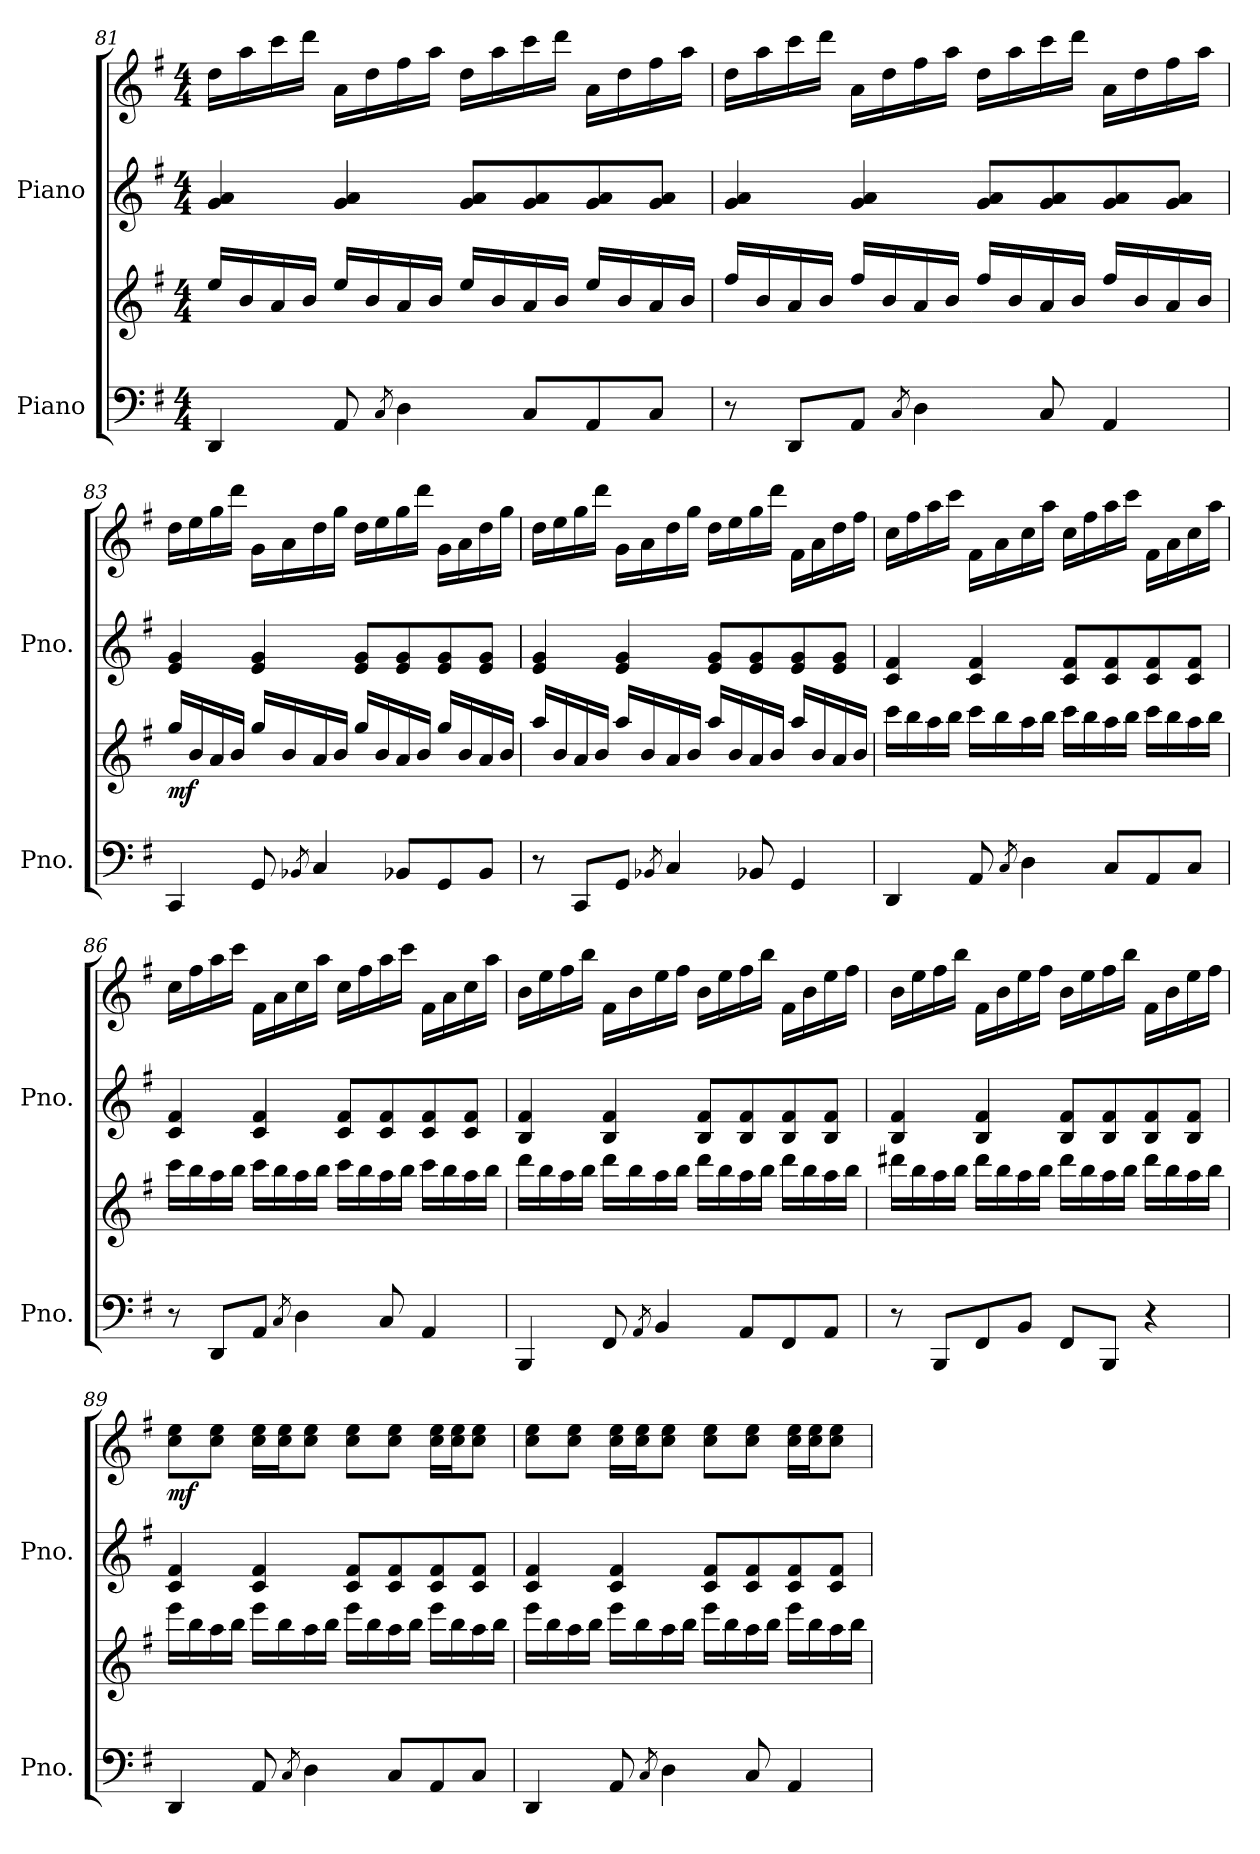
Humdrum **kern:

**kern	**kern	**dynam	**kern	**kern	**dynam
*part2	*part2	*part2	*part1	*part1	*part1
*staff4	*staff3	*staff3/4	*staff2	*staff1	*staff1/2
*I"Piano	*	*	*I"Piano	*	*
*I'Pno.	*	*	*I'Pno.	*	*
!!LO:PB:g=z
*clefF4	*clefG2	*	*clefG2	*clefG2	*
*k[f#]	*k[f#]	*	*k[f#]	*k[f#]	*
*M4/4	*M4/4	*	*M4/4	*M4/4	*
=81	=81	=81	=81	=81	=81
!	!	!LO:DY:b=2	!	!	!
!	!	!LO:DY:n=1:b	!	!	!
4DD/	16ee/LL	mf mp	4g/ 4a/	16dd\LL	.
.	16b/	.	.	16aa\	.
.	16a/	.	.	16ccc\	.
.	16b/JJ	.	.	16ddd\JJ	.
8AA/	16ee/LL	.	4g/ 4a/	16a\LL	.
.	16b/	.	.	16dd\	.
8qC/	.	.	.	.	.
4D\	16a/	.	.	16ff#\	.
.	16b/JJ	.	.	16aa\JJ	.
.	16ee/LL	.	8g/ 8a/L	16dd\LL	.
.	16b/	.	.	16aa\	.
8C/L	16a/	.	8g/ 8a/	16ccc\	.
.	16b/JJ	.	.	16ddd\JJ	.
8AA/	16ee/LL	.	8g/ 8a/	16a\LL	.
.	16b/	.	.	16dd\	.
8C/J	16a/	.	8g/ 8a/J	16ff#\	.
.	16b/JJ	.	.	16aa\JJ	.
=82	=82	=82	=82	=82	=82
8r	16ff#/LL	.	4g/ 4a/	16dd\LL	.
.	16b/	.	.	16aa\	.
8DD/L	16a/	.	.	16ccc\	.
.	16b/JJ	.	.	16ddd\JJ	.
8AA/J	16ff#/LL	.	4g/ 4a/	16a\LL	.
.	16b/	.	.	16dd\	.
8qC/	.	.	.	.	.
4D\	16a/	.	.	16ff#\	.
.	16b/JJ	.	.	16aa\JJ	.
.	16ff#/LL	.	8g/ 8a/L	16dd\LL	.
.	16b/	.	.	16aa\	.
8C/	16a/	.	8g/ 8a/	16ccc\	.
.	16b/JJ	.	.	16ddd\JJ	.
4AA/	16ff#/LL	.	8g/ 8a/	16a\LL	.
.	16b/	.	.	16dd\	.
.	16a/	.	8g/ 8a/J	16ff#\	.
.	16b/JJ	.	.	16aa\JJ	.
!!LO:LB:g=z
=83	=83	=83	=83	=83	=83
!	!	!LO:DY:b	!	!	!
4CC/	16gg/LL	mf	4e/ 4g/	16dd\LL	.
.	16b/	.	.	16ee\	.
.	16a/	.	.	16gg\	.
.	16b/JJ	.	.	16ddd\JJ	.
8GG/	16gg/LL	.	4e/ 4g/	16g\LL	.
.	16b/	.	.	16a\	.
8qBB-X/	.	.	.	.	.
4C/	16a/	.	.	16dd\	.
.	16b/JJ	.	.	16gg\JJ	.
.	16gg/LL	.	8e/ 8g/L	16dd\LL	.
.	16b/	.	.	16ee\	.
8BB-/L	16a/	.	8e/ 8g/	16gg\	.
.	16b/JJ	.	.	16ddd\JJ	.
8GG/	16gg/LL	.	8e/ 8g/	16g\LL	.
.	16b/	.	.	16a\	.
8BB-/J	16a/	.	8e/ 8g/J	16dd\	.
.	16b/JJ	.	.	16gg\JJ	.
=84	=84	=84	=84	=84	=84
8r	16aa/LL	.	4e/ 4g/	16dd\LL	.
.	16b/	.	.	16ee\	.
8CC/L	16a/	.	.	16gg\	.
.	16b/JJ	.	.	16ddd\JJ	.
8GG/J	16aa/LL	.	4e/ 4g/	16g\LL	.
.	16b/	.	.	16a\	.
8qBB-X/	.	.	.	.	.
4C/	16a/	.	.	16dd\	.
.	16b/JJ	.	.	16gg\JJ	.
.	16aa/LL	.	8e/ 8g/L	16dd\LL	.
.	16b/	.	.	16ee\	.
8BB-/	16a/	.	8e/ 8g/	16gg\	.
.	16b/JJ	.	.	16ddd\JJ	.
4GG/	16aa/LL	.	8e/ 8g/	16f#\LL	.
.	16b/	.	.	16a\	.
.	16a/	.	8e/ 8g/J	16dd\	.
.	16b/JJ	.	.	16ff#\JJ	.
!!LO:LB:g=z
=85	=85	=85	=85	=85	=85
4DD/	16ccc\LL	.	4c/ 4f#/	16cc\LL	.
.	16bb\	.	.	16ff#\	.
.	16aa\	.	.	16aa\	.
.	16bb\JJ	.	.	16ccc\JJ	.
8AA/	16ccc\LL	.	4c/ 4f#/	16f#\LL	.
.	16bb\	.	.	16a\	.
8qC/	.	.	.	.	.
4D\	16aa\	.	.	16cc\	.
.	16bb\JJ	.	.	16aa\JJ	.
.	16ccc\LL	.	8c/ 8f#/L	16cc\LL	.
.	16bb\	.	.	16ff#\	.
8C/L	16aa\	.	8c/ 8f#/	16aa\	.
.	16bb\JJ	.	.	16ccc\JJ	.
8AA/	16ccc\LL	.	8c/ 8f#/	16f#\LL	.
.	16bb\	.	.	16a\	.
8C/J	16aa\	.	8c/ 8f#/J	16cc\	.
.	16bb\JJ	.	.	16aa\JJ	.
=86	=86	=86	=86	=86	=86
8r	16ccc\LL	.	4c/ 4f#/	16cc\LL	.
.	16bb\	.	.	16ff#\	.
8DD/L	16aa\	.	.	16aa\	.
.	16bb\JJ	.	.	16ccc\JJ	.
8AA/J	16ccc\LL	.	4c/ 4f#/	16f#\LL	.
.	16bb\	.	.	16a\	.
8qC/	.	.	.	.	.
4D\	16aa\	.	.	16cc\	.
.	16bb\JJ	.	.	16aa\JJ	.
.	16ccc\LL	.	8c/ 8f#/L	16cc\LL	.
.	16bb\	.	.	16ff#\	.
8C/	16aa\	.	8c/ 8f#/	16aa\	.
.	16bb\JJ	.	.	16ccc\JJ	.
4AA/	16ccc\LL	.	8c/ 8f#/	16f#\LL	.
.	16bb\	.	.	16a\	.
.	16aa\	.	8c/ 8f#/J	16cc\	.
.	16bb\JJ	.	.	16aa\JJ	.
!!LO:PB:g=z
=87	=87	=87	=87	=87	=87
4BBB/	16ddd\LL	.	4B/ 4f#/	16b\LL	.
.	16bb\	.	.	16ee\	.
.	16aa\	.	.	16ff#\	.
.	16bb\JJ	.	.	16bb\JJ	.
8FF#/	16ddd\LL	.	4B/ 4f#/	16f#\LL	.
.	16bb\	.	.	16b\	.
8qAA/	.	.	.	.	.
4BB/	16aa\	.	.	16ee\	.
.	16bb\JJ	.	.	16ff#\JJ	.
.	16ddd\LL	.	8B/ 8f#/L	16b\LL	.
.	16bb\	.	.	16ee\	.
8AA/L	16aa\	.	8B/ 8f#/	16ff#\	.
.	16bb\JJ	.	.	16bb\JJ	.
8FF#/	16ddd\LL	.	8B/ 8f#/	16f#\LL	.
.	16bb\	.	.	16b\	.
8AA/J	16aa\	.	8B/ 8f#/J	16ee\	.
.	16bb\JJ	.	.	16ff#\JJ	.
=88	=88	=88	=88	=88	=88
8r	16ddd#X\LL	.	4B/ 4f#/	16b\LL	.
.	16bb\	.	.	16ee\	.
8BBB/L	16aa\	.	.	16ff#\	.
.	16bb\JJ	.	.	16bb\JJ	.
8FF#/	16ddd#\LL	.	4B/ 4f#/	16f#\LL	.
.	16bb\	.	.	16b\	.
8BB/J	16aa\	.	.	16ee\	.
.	16bb\JJ	.	.	16ff#\JJ	.
8FF#/L	16ddd#\LL	.	8B/ 8f#/L	16b\LL	.
.	16bb\	.	.	16ee\	.
8BBB/J	16aa\	.	8B/ 8f#/	16ff#\	.
.	16bb\JJ	.	.	16bb\JJ	.
4r	16ddd#\LL	.	8B/ 8f#/	16f#\LL	.
.	16bb\	.	.	16b\	.
.	16aa\	.	8B/ 8f#/J	16ee\	.
.	16bb\JJ	.	.	16ff#\JJ	.
!!LO:LB:g=z
=89	=89	=89	=89	=89	=89
!	!	!	!	!	!LO:DY:b
4DD/	16eee\LL	.	4c/ 4f#/	8cc\ 8ee\L	mf
.	16bb\	.	.	.	.
.	16aa\	.	.	8cc\ 8ee\J	.
.	16bb\JJ	.	.	.	.
8AA/	16eee\LL	.	4c/ 4f#/	16cc\ 16ee\LL	.
.	16bb\	.	.	16cc\ 16ee\J	.
8qC/	.	.	.	.	.
4D\	16aa\	.	.	8cc\ 8ee\J	.
.	16bb\JJ	.	.	.	.
.	16eee\LL	.	8c/ 8f#/L	8cc\ 8ee\L	.
.	16bb\	.	.	.	.
8C/L	16aa\	.	8c/ 8f#/	8cc\ 8ee\J	.
.	16bb\JJ	.	.	.	.
8AA/	16eee\LL	.	8c/ 8f#/	16cc\ 16ee\LL	.
.	16bb\	.	.	16cc\ 16ee\J	.
8C/J	16aa\	.	8c/ 8f#/J	8cc\ 8ee\J	.
.	16bb\JJ	.	.	.	.
=90	=90	=90	=90	=90	=90
4DD/	16eee\LL	.	4c/ 4f#/	8cc\ 8ee\L	.
.	16bb\	.	.	.	.
.	16aa\	.	.	8cc\ 8ee\J	.
.	16bb\JJ	.	.	.	.
8AA/	16eee\LL	.	4c/ 4f#/	16cc\ 16ee\LL	.
.	16bb\	.	.	16cc\ 16ee\J	.
8qC/	.	.	.	.	.
4D\	16aa\	.	.	8cc\ 8ee\J	.
.	16bb\JJ	.	.	.	.
.	16eee\LL	.	8c/ 8f#/L	8cc\ 8ee\L	.
.	16bb\	.	.	.	.
8C/	16aa\	.	8c/ 8f#/	8cc\ 8ee\J	.
.	16bb\JJ	.	.	.	.
4AA/	16eee\LL	.	8c/ 8f#/	16cc\ 16ee\LL	.
.	16bb\	.	.	16cc\ 16ee\J	.
.	16aa\	.	8c/ 8f#/J	8cc\ 8ee\J	.
.	16bb\JJ	.	.	.	.
=	=	=	=	=	=
*-	*-	*-	*-	*-	*-
